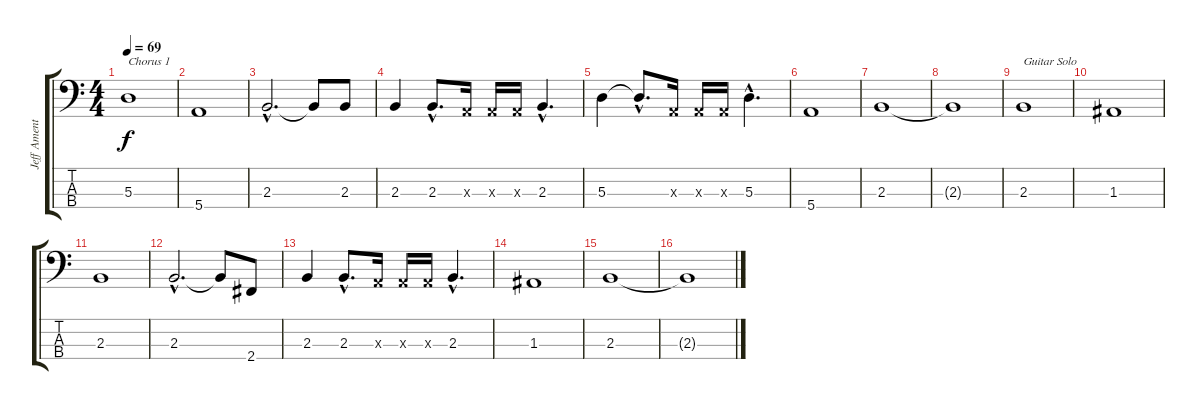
\track ("Jeff Ament" "Jeff Ament") {instrument electricbassfinger}
\staff {score tabs}
\tuning (G2 D2 A1 E1) {hide}
\ts (4 4)
\tempo 69
\clef f4
\ks c
5.3.1{txt "Chorus 1" dy f} |
5.4.1 |
2.3{hac}.2{d} 2.3{t}.8 2.3.8 |
2.3.4 2.3{hac}.8{d} 0.3{x}.16 0.3{x}.16 0.3{x}.16 2.3{hac}.4{d} |
5.3.4 5.3{hac t}.8{d} 0.3{x}.16 0.3{x}.16 0.3{x}.16 5.3{hac}.4{d} |
5.4.1 |
2.3.1 |
2.3{t}.1 |
2.3.1{txt "Guitar Solo"} |
1.3.1 |
2.3.1 |
2.3{hac}.2{d} 2.3{t}.8 2.4.8 |
2.3.4 2.3{hac}.8{d} 0.3{x}.16 0.3{x}.16 0.3{x}.16 2.3{hac}.4{d} |
1.3.1 |
2.3.1 |
2.3{t}.1
